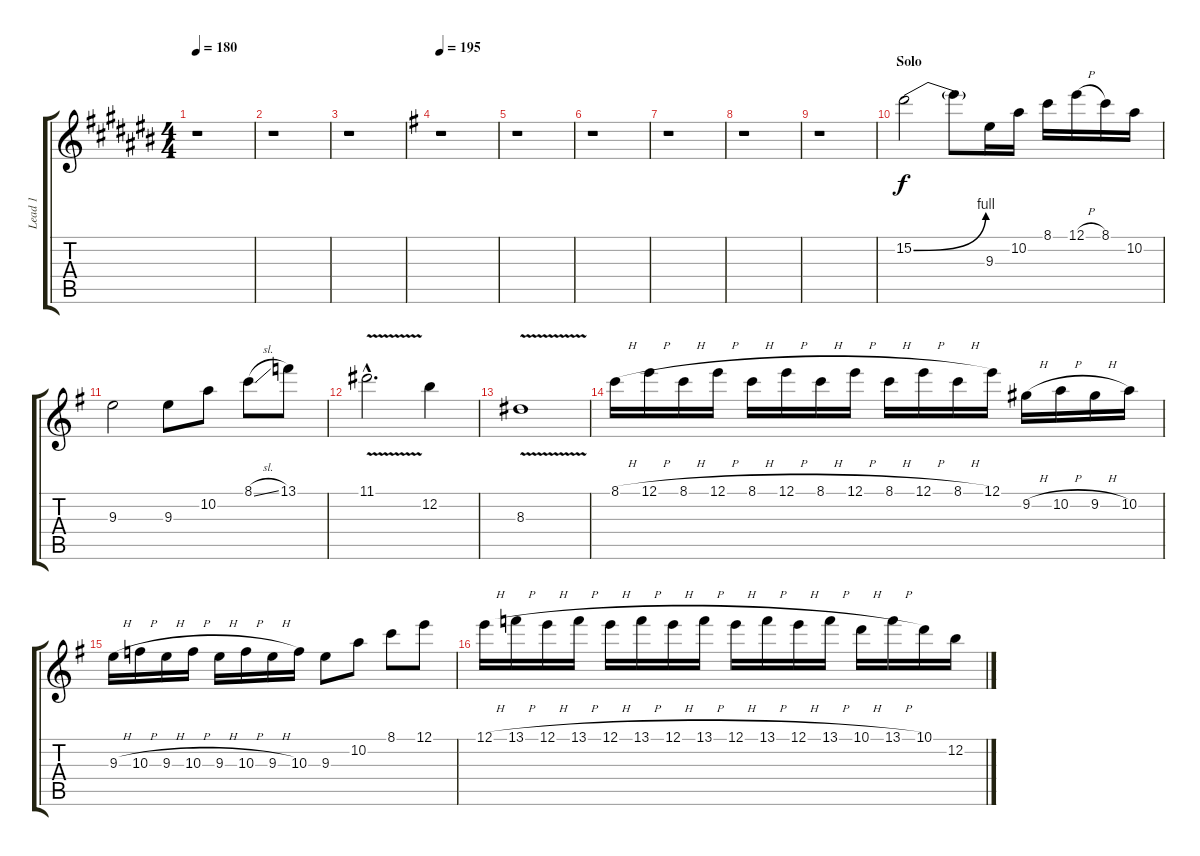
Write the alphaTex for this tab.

\track ("Lead 1" "Lead 1") {instrument overdrivenguitar}
\staff {score tabs}
\tuning (E4 B3 G3 D3 A2 E2) {hide}
\ts (4 4)
\tempo 180
\clef g2
\ks a#minor
r.1{dy f} |
r.1 |
r.1 |
\section ("" "")
\tempo 195
\ks eminor
r.1 |
r.1 |
r.1 |
r.1 |
r.1 |
r.1 |
\section ("" "Solo")
15.2{be (bend 0 0 60 4)}.2{volume 16} 15.2{t}.8 9.3.16 10.2.16 8.1.16 12.1{h}.16 8.1.16 10.2.16 |
9.3.2 9.3.8 10.2.8 8.1{sl}.8 13.1.8 |
11.1{v hac}.2{d} 12.2.4 |
8.3{v}.1 |
8.1{h}.16 12.1{h}.16 8.1{h}.16 12.1{h}.16 8.1{h}.16 12.1{h}.16 8.1{h}.16 12.1{h}.16 8.1{h}.16 12.1{h}.16 8.1{h}.16 12.1.16 9.2{h}.16 10.2{h}.16 9.2{h}.16 10.2.16 |
9.3{h}.16 10.3{h}.16 9.3{h}.16 10.3{h}.16 9.3{h}.16 10.3{h}.16 9.3{h}.16 10.3.16 9.3.8 10.2.8 8.1.8 12.1.8 |
12.1{h}.16 13.1{h}.16 12.1{h}.16 13.1{h}.16 12.1{h}.16 13.1{h}.16 12.1{h}.16 13.1{h}.16 12.1{h}.16 13.1{h}.16 12.1{h}.16 13.1{h}.16 10.1{h}.16 13.1{h}.16 10.1.16 12.2.16
